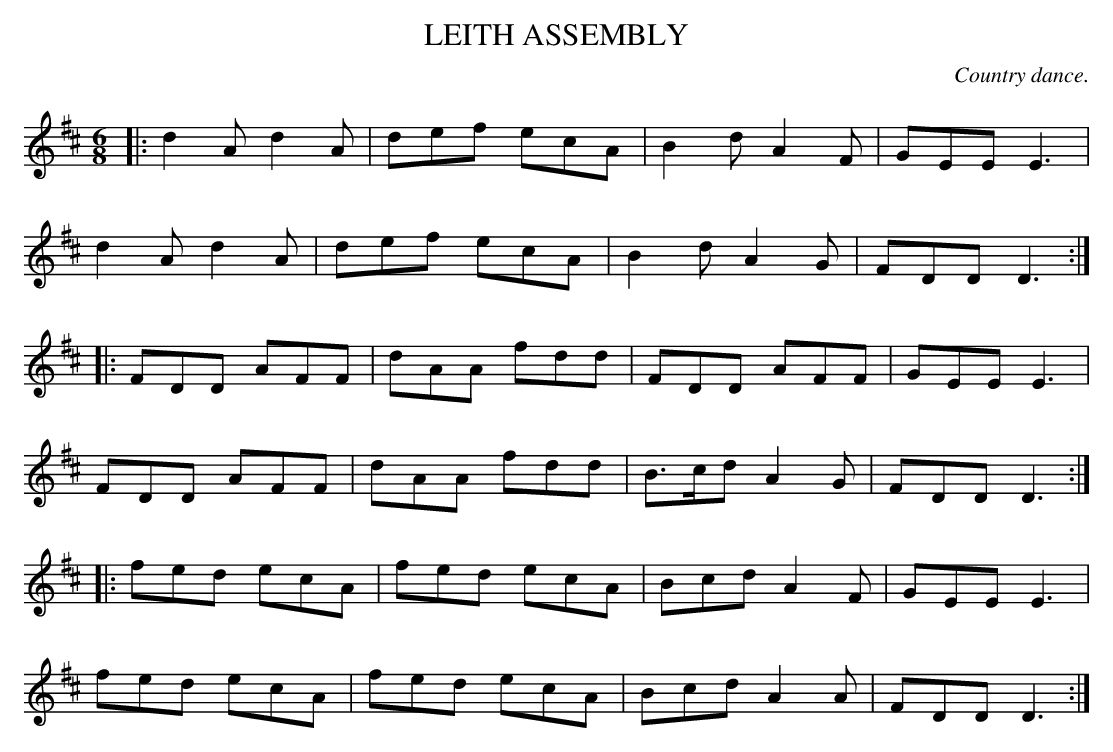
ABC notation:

X:1
T: LEITH ASSEMBLY
O: Country dance.
M: 6/8
L: 1/8
K: D
|:d2A d2A | def ecA | B2d A2F | GEE E3 |
d2A d2A | def ecA | B2d A2G | FDD D3 :|
|:FDD AFF | dAA fdd | FDD AFF | GEE E3 |
FDD AFF | dAA fdd | B>cd A2G | FDD D3 :|
|:fed ecA | fed ecA | Bcd A2F | GEE E3 |
fed ecA | fed ecA | Bcd A2A | FDD D3 :|
